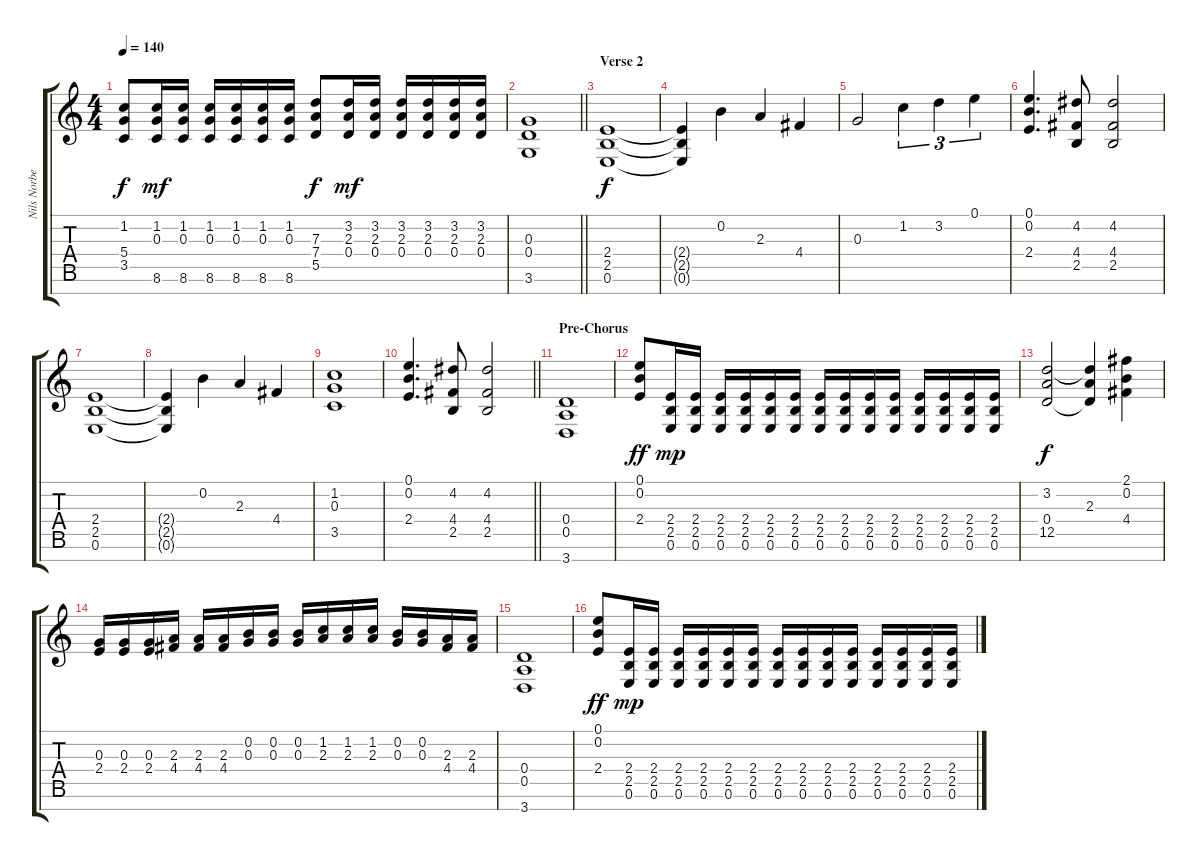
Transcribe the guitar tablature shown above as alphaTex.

\track ("Nils Norberg" "Nils Norbe") {instrument distortionguitar}
\staff {score tabs}
\tuning (E4 B3 G3 D3 A2 E2 B1) {hide}
\ts (4 4)
\tempo 140
\clef g2
\ks c
(1.2 5.4 3.5).8{dy f} (1.2 0.3 8.6).16{dy mf} (1.2 0.3 8.6).16 (1.2 0.3 8.6).16 (1.2 0.3 8.6).16 (1.2 0.3 8.6).16 (1.2 0.3 8.6).16 (7.3 7.4 5.5).8{dy f} (3.2 2.3 0.4).16{dy mf} (3.2 2.3 0.4).16 (3.2 2.3 0.4).16 (3.2 2.3 0.4).16 (3.2 2.3 0.4).16 (3.2 2.3 0.4).16 |
\barLineRight lightlight
(0.3 0.4 3.6).1{volume 6} |
\section ("" "Verse 2")
(2.4 2.5 0.6).1{dy f volume 8} |
(2.4{t} 2.5{t} 0.6{t}).4 0.2.4{volume 16} 2.3.4 4.4.4 |
0.3.2 1.2.4{tu (3 2)} 3.2.4{tu (3 2)} 0.1.4{tu (3 2)} |
(0.1 0.2 2.4).4{d} (4.2 4.4 2.5).8 (4.2 4.4 2.5).2 |
(2.4 2.5 0.6).1{volume 8} |
(2.4{t} 2.5{t} 0.6{t}).4 0.2.4{volume 16} 2.3.4 4.4.4 |
(1.2 0.3 3.5).1 |
\barLineRight lightlight
(0.1 0.2 2.4).4{d} (4.2 4.4 2.5).8 (4.2 4.4 2.5).2 |
\section ("" "Pre-Chorus")
(0.4 0.5 3.7).1{volume 7} |
(0.1 0.2 2.4).8{dy ff volume 14} (2.4 2.5 0.6).16{dy mp} (2.4 2.5 0.6).16 (2.4 2.5 0.6).16 (2.4 2.5 0.6).16 (2.4 2.5 0.6).16 (2.4 2.5 0.6).16 (2.4 2.5 0.6).16 (2.4 2.5 0.6).16 (2.4 2.5 0.6).16 (2.4 2.5 0.6).16 (2.4 2.5 0.6).16 (2.4 2.5 0.6).16 (2.4 2.5 0.6).16 (2.4 2.5 0.6).16 |
(3.2 0.4 12.5).2{dy f volume 6} (3.2{t} 2.3 0.4{t}).4 (2.1 0.2 4.4).4{volume 14} |
(0.3 2.4).16{volume 14} (0.3 2.4).16 (0.3 2.4).16 (2.3 4.4).16 (2.3 4.4).16 (2.3 4.4).16 (0.2 0.3).16 (0.2 0.3).16 (0.2 0.3).16 (1.2 2.3).16 (1.2 2.3).16 (1.2 2.3).16 (0.2 0.3).16 (0.2 0.3).16 (2.3 4.4).16 (2.3 4.4).16 |
(0.4 0.5 3.7).1{volume 7} |
(0.1 0.2 2.4).8{dy ff volume 14} (2.4 2.5 0.6).16{dy mp} (2.4 2.5 0.6).16 (2.4 2.5 0.6).16 (2.4 2.5 0.6).16 (2.4 2.5 0.6).16 (2.4 2.5 0.6).16 (2.4 2.5 0.6).16 (2.4 2.5 0.6).16 (2.4 2.5 0.6).16 (2.4 2.5 0.6).16 (2.4 2.5 0.6).16 (2.4 2.5 0.6).16 (2.4 2.5 0.6).16 (2.4 2.5 0.6).16
